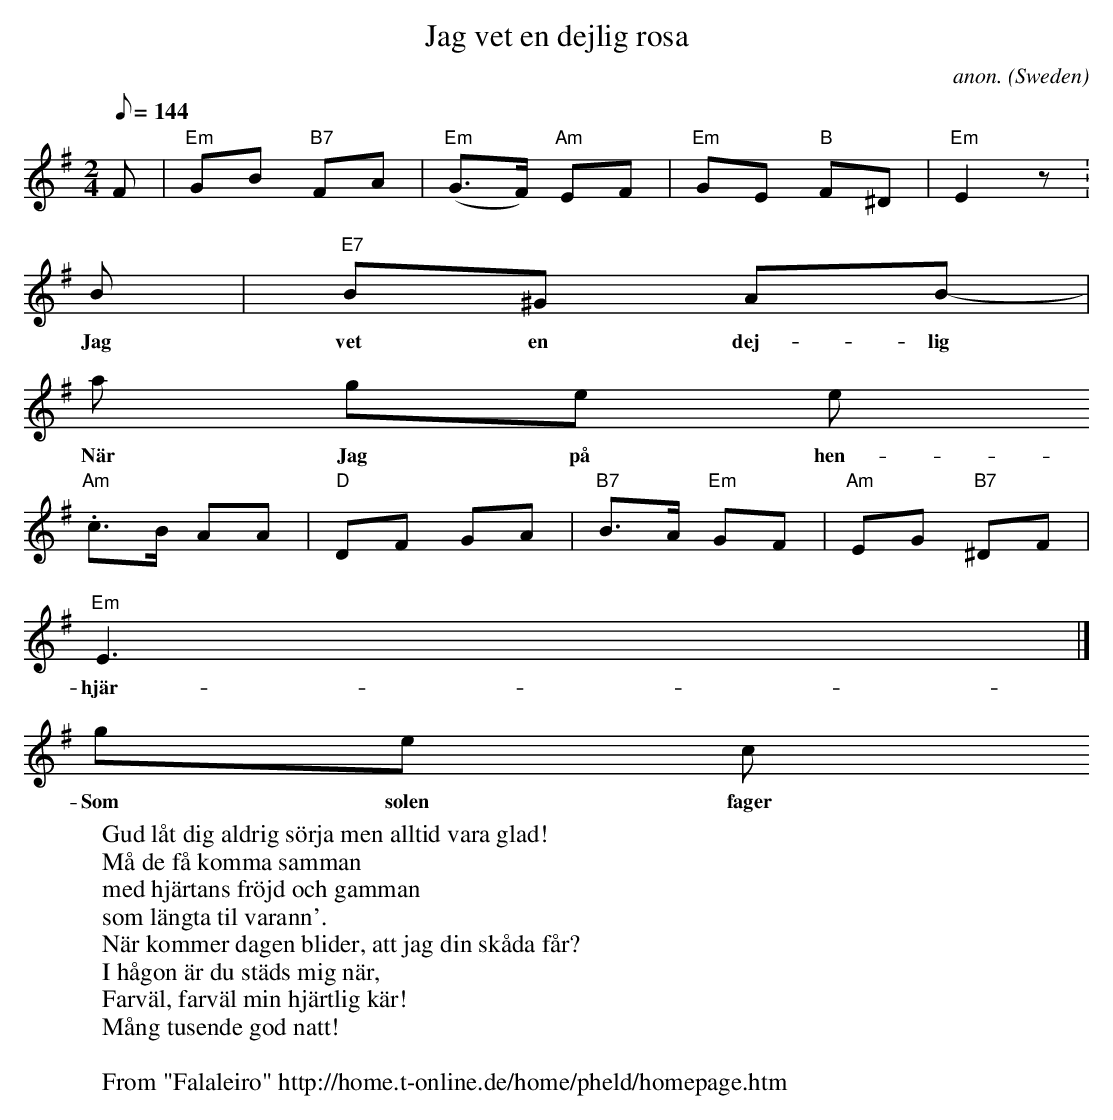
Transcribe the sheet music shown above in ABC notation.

X:1
T:Jag vet en dejlig rosa
M:2/4
L:1/8
Q:144
C:anon.
O:Sweden
K:Em
F|"Em"GB "B7"FA|"Em"(G>F) "Am"EF|"Em"GE "B"F^D|"Em"E2 z :
B|"E7"B^G AB|
w:Jag vet en dej- lig ro-[ext] sa och vit som lil- je- blad. Dess st\"am
- ma ger en
w:N\"ar Jag p\aa hen- ne t\"an-[ext] kar, så g\"ors mitt hj\"ar- ta glad
.
"Am"c>B AA|"D"DF GA|"B7"B>A "Em"GF|"Am"EG "B7"^DF|
"Em"E3|]
w:hj\"ar- tans tr\"ost lik n\"ak- ter- ga- lens bli- da r\"ost, s\aa fa-
 ger och s\aa ljuv.
w:Som solen fager skiner, \"ar hon som purpur klar,
W:Gud l\aat dig aldrig s\"orja men alltid vara glad!
W:M\aa de f\aa komma samman
W:med hj\"artans fr\"ojd och gamman
W:som l\"angta til varann'.
w:Var dag g\aar solen neder och dagelig uppg\aar.
W:N\"ar kommer dagen blider, att jag din sk\aada f\aar?
W:I h\aagon \"ar du st\"ads mig n\"ar,
W:Farv\"al, farv\"al min hj\"artlig k\"ar!
W:M\aang tusende god natt!
W:
W: From "Falaleiro" http://home.t-online.de/home/pheld/homepage.htm
